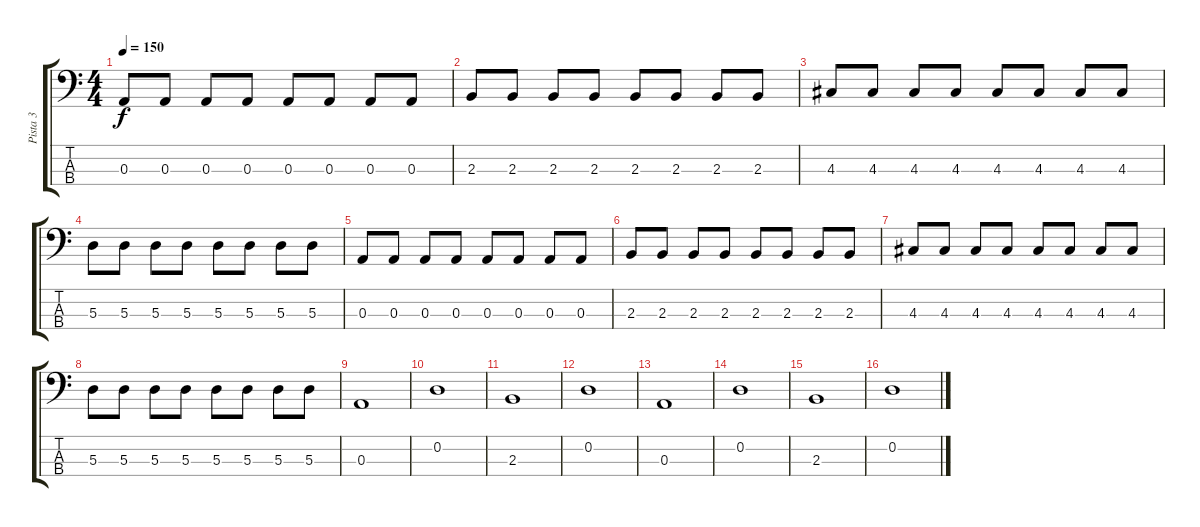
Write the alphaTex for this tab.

\track ("Pista 3" "Pista 3") {instrument electricbassfinger}
\staff {score tabs}
\tuning (G2 D2 A1 E1) {hide}
\ts (4 4)
\tempo 150
\clef f4
\ks c
0.3.8{dy f} 0.3.8 0.3.8 0.3.8 0.3.8 0.3.8 0.3.8 0.3.8 |
2.3.8 2.3.8 2.3.8 2.3.8 2.3.8 2.3.8 2.3.8 2.3.8 |
4.3.8 4.3.8 4.3.8 4.3.8 4.3.8 4.3.8 4.3.8 4.3.8 |
5.3.8 5.3.8 5.3.8 5.3.8 5.3.8 5.3.8 5.3.8 5.3.8 |
0.3.8 0.3.8 0.3.8 0.3.8 0.3.8 0.3.8 0.3.8 0.3.8 |
2.3.8 2.3.8 2.3.8 2.3.8 2.3.8 2.3.8 2.3.8 2.3.8 |
4.3.8 4.3.8 4.3.8 4.3.8 4.3.8 4.3.8 4.3.8 4.3.8 |
5.3.8 5.3.8 5.3.8 5.3.8 5.3.8 5.3.8 5.3.8 5.3.8 |
0.3.1 |
0.2.1 |
2.3.1 |
0.2.1 |
0.3.1 |
0.2.1 |
2.3.1 |
0.2.1
